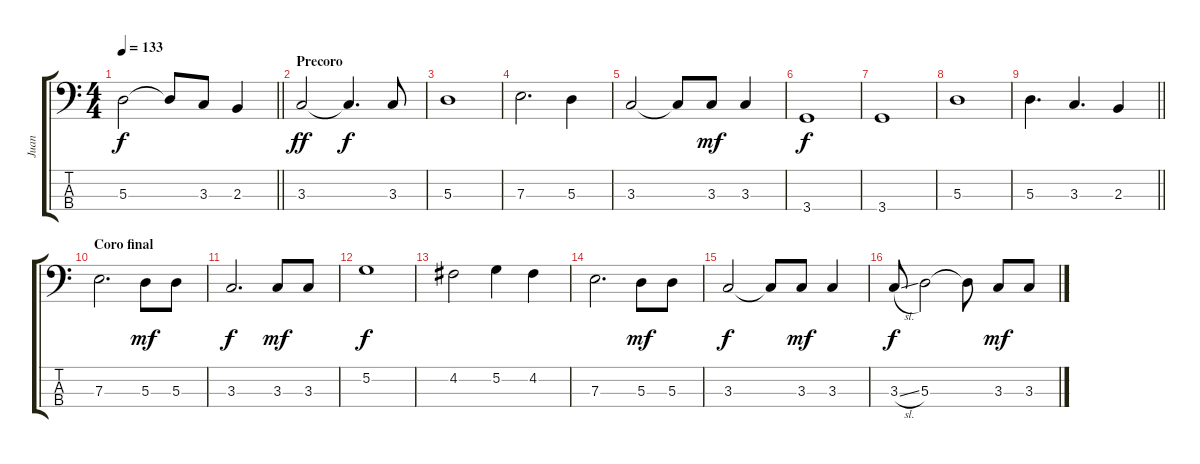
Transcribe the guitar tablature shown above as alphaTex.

\track ("Juan" "Juan") {instrument electricbassfinger}
\staff {score tabs}
\tuning (G2 D2 A1 E1) {hide}
\ts (4 4)
\tempo 133
\clef f4
\barLineRight lightlight
\ks c
5.3.2{dy f} 5.3{t}.8 3.3.8 2.3.4 |
\section ("" "Precoro")
3.3.2{dy ff} 3.3{t}.4{d dy f} 3.3.8 |
5.3.1 |
7.3.2{d} 5.3.4 |
3.3.2 3.3{t}.8 3.3.8{dy mf} 3.3.4 |
3.4.1{dy f} |
3.4.1 |
5.3.1 |
\barLineRight lightlight
5.3.4{d} 3.3.4{d} 2.3.4 |
\section ("" "Coro final")
7.3.2{d} 5.3.8{dy mf} 5.3.8 |
3.3.2{d dy f} 3.3.8{dy mf} 3.3.8 |
5.2.1{dy f} |
4.2.2 5.2.4 4.2.4 |
7.3.2{d} 5.3.8{dy mf} 5.3.8 |
3.3.2{dy f} 3.3{t}.8 3.3.8{dy mf} 3.3.4 |
3.3{sl}.8{dy f} 5.3.2 5.3{t}.8 3.3.8{dy mf} 3.3.8
